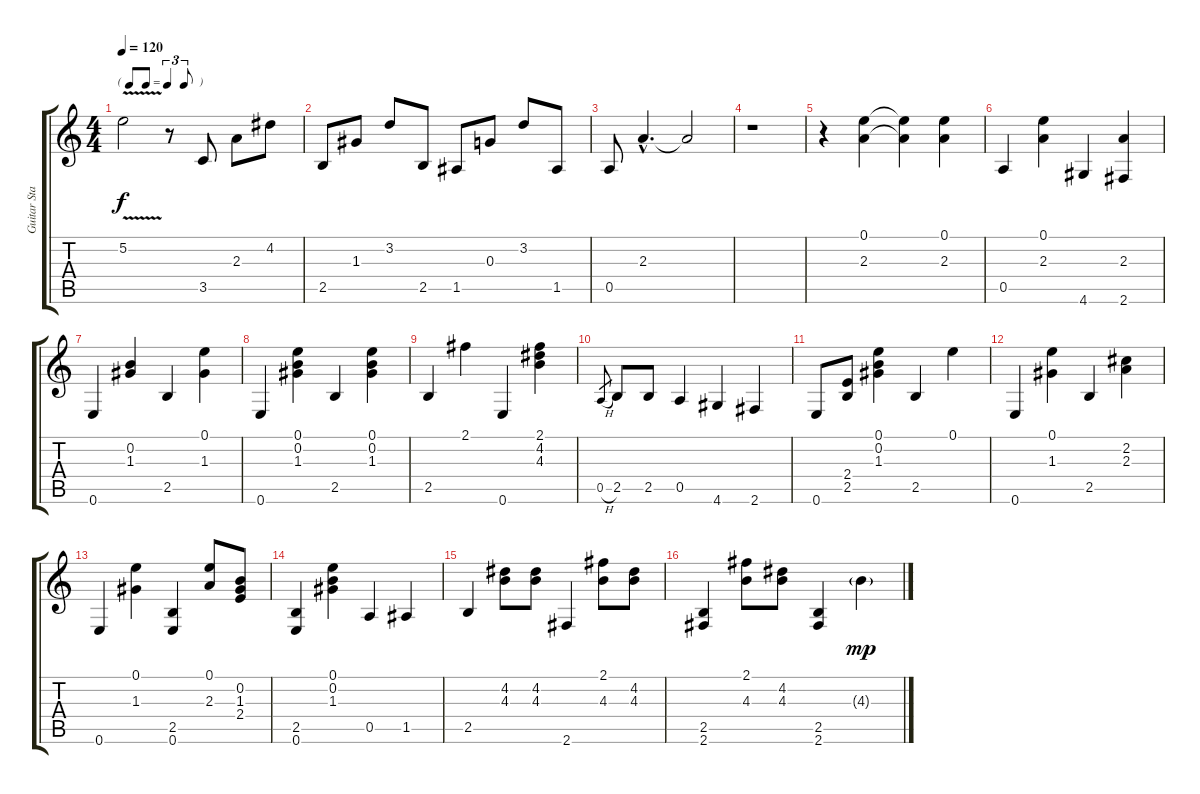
\track ("Guitar Standard" "Guitar Sta") {instrument acousticguitarnylon}
\staff {score tabs}
\tuning (E4 B3 G3 D3 A2 E2) {hide}
\ts (4 4)
\tf triplet8th
\tempo 120
\clef g2
\ks c
5.2{v}.2{dy f} r.8 3.5.8 2.3.8 4.2.8 |
2.5.8 1.3.8 3.2.8 2.5.8 1.5.8 0.3.8 3.2.8 1.5.8 |
0.5.8 2.3{hac}.4{d} 2.3{t}.2 |
r.1 |
r.4 (0.1 2.3).4 (0.1{t} 2.3{t}).4 (0.1 2.3).4 |
0.5.4 (0.1 2.3).4 4.6.4 (2.3 2.6).4 |
0.6.4 (0.2 1.3).4 2.5.4 (0.1 1.3).4 |
0.6.4 (0.1 0.2 1.3).4 2.5.4 (0.1 0.2 1.3).4 |
2.5.4 2.1.4 0.6.4 (2.1 4.2 4.3).4 |
0.5{h}.8{gr} 2.5.8 2.5.8 0.5.4 4.6.4 2.6.4 |
0.6.8 (2.4 2.5).8 (0.1 0.2 1.3).4 2.5.4 0.1.4 |
0.6.4 (0.1 1.3).4 2.5.4 (2.2 2.3).4 |
0.6.4 (0.1 1.3).4 (2.5 0.6).4 (0.1 2.3).8 (0.2 1.3 2.4).8 |
(2.5 0.6).4 (0.1 0.2 1.3).4 0.5.4 1.5.4 |
2.5.4 (4.2 4.3).8 (4.2 4.3).8 2.6.4 (2.1 4.3).8 (4.2 4.3).8 |
(2.5 2.6).4 (2.1 4.3).8 (4.2 4.3).8 (2.5 2.6).4 4.3{g}.4{dy mp}
